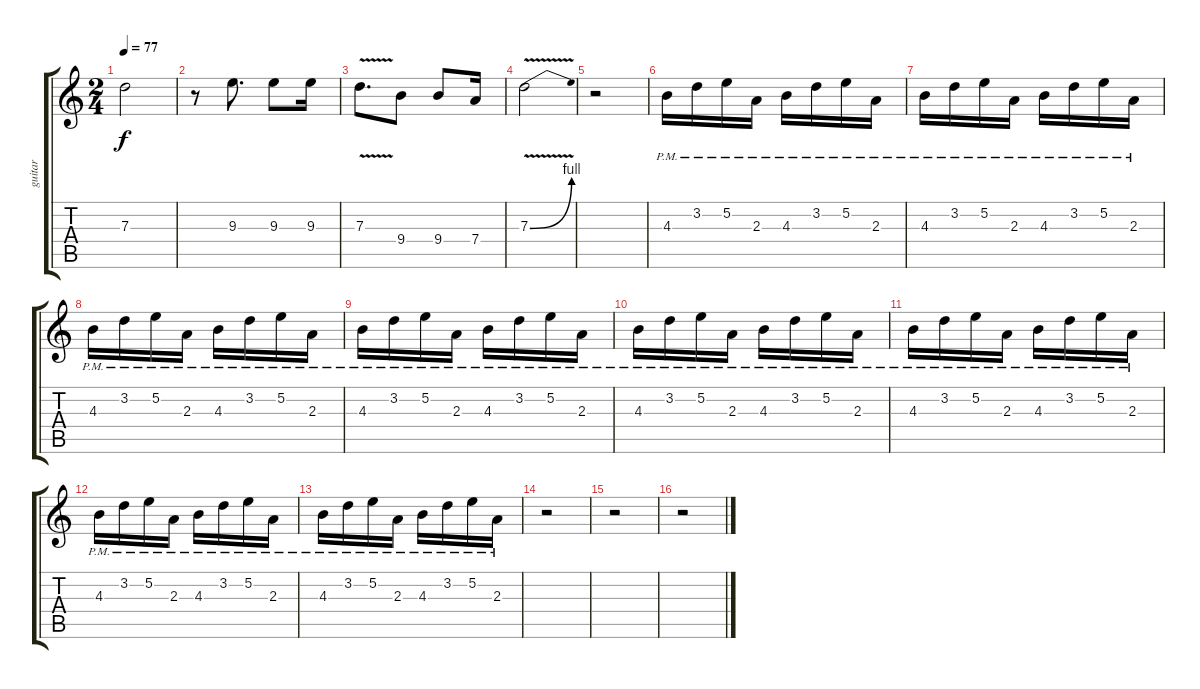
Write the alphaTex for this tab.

\track ("guitar    solo   two" "guitar    ") {instrument overdrivenguitar}
\staff {score tabs}
\tuning (E4 B3 G3 D3 A2 E2) {hide}
\ts (2 4)
\tempo 77
\clef g2
\ks c
7.3{t}.2{dy f} |
r.8 9.3.8{d} 9.3.8 9.3.16 |
7.3{v}.8{d} 9.4.8 9.4.8 7.4.16 |
7.3{be (bend 0 0 60 4) v}.2 |
r.2 |
4.3{pm}.16 3.2{pm}.16 5.2{pm}.16 2.3{pm}.16 4.3{pm}.16 3.2{pm}.16 5.2{pm}.16 2.3{pm}.16 |
4.3{pm}.16 3.2{pm}.16 5.2{pm}.16 2.3{pm}.16 4.3{pm}.16 3.2{pm}.16 5.2{pm}.16 2.3{pm}.16 |
4.3{pm}.16 3.2{pm}.16 5.2{pm}.16 2.3{pm}.16 4.3{pm}.16 3.2{pm}.16 5.2{pm}.16 2.3{pm}.16 |
4.3{pm}.16 3.2{pm}.16 5.2{pm}.16 2.3{pm}.16 4.3{pm}.16 3.2{pm}.16 5.2{pm}.16 2.3{pm}.16 |
4.3{pm}.16 3.2{pm}.16 5.2{pm}.16 2.3{pm}.16 4.3{pm}.16 3.2{pm}.16 5.2{pm}.16 2.3{pm}.16 |
4.3{pm}.16 3.2{pm}.16 5.2{pm}.16 2.3{pm}.16 4.3{pm}.16 3.2{pm}.16 5.2{pm}.16 2.3{pm}.16 |
4.3{pm}.16 3.2{pm}.16 5.2{pm}.16 2.3{pm}.16 4.3{pm}.16 3.2{pm}.16 5.2{pm}.16 2.3{pm}.16 |
4.3{pm}.16 3.2{pm}.16 5.2{pm}.16 2.3{pm}.16 4.3{pm}.16 3.2{pm}.16 5.2{pm}.16 2.3{pm}.16 |
r.2 |
r.2 |
r.2
